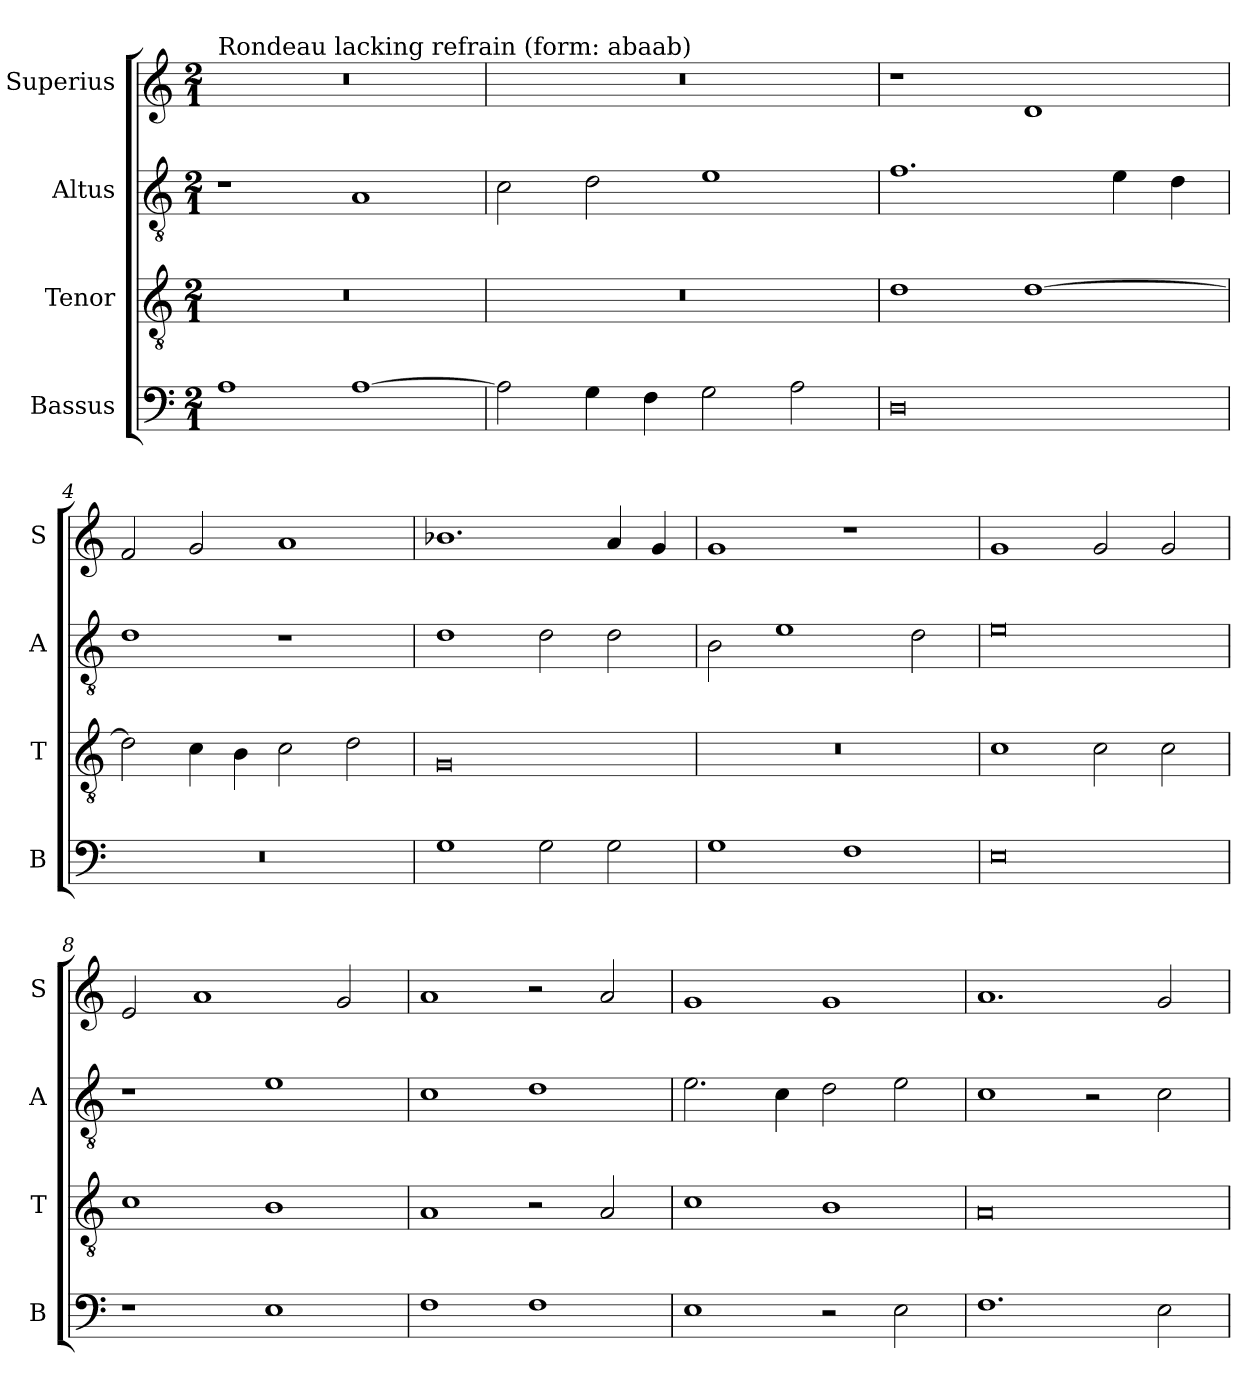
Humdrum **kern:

**kern	**kern	**kern	**kern
*part4	*part3	*part2	*part1
*staff4	*staff3	*staff2	*staff1
*I"Bassus	*I"Tenor	*I"Altus	*I"Superius
*I'B	*I'T	*I'A	*I'S
*clefF4	*clefGv2	*clefGv2	*clefG2
*k[]	*k[]	*k[]	*k[]
*M2/1	*M2/1	*M2/1	*M2/1
=1	=1	=1	=1
!	!	!	!LO:TX:a:t=Rondeau lacking refrain (form&colon; abaab)
1A	0r	1r	0r
[1A	.	1A	.
=2	=2	=2	=2
2A\]	0r	2c\	0r
4G\	.	2d\	.
4F\	.	.	.
2G\	.	1e	.
2A\	.	.	.
=3	=3	=3	=3
0D	1d	1.f	1r
.	[1d	.	1d
.	.	4e\	.
.	.	4d\	.
=4	=4	=4	=4
0r	2d\]	1d	2f/
.	4c\	.	2g/
.	4B\	.	.
.	2c\	1r	1a
.	2d\	.	.
=5	=5	=5	=5
1G	0G	1d	1.b-X
2G\	.	2d\	.
2G\	.	2d\	4a/
.	.	.	4g/
=6	=6	=6	=6
1G	0r	2B\	1g
.	.	1e	.
1F	.	.	1r
.	.	2d\	.
=7	=7	=7	=7
0E	1c	0e	1g
.	2c\	.	2g/
.	2c\	.	2g/
=8	=8	=8	=8
1r	1c	1r	2e/
.	.	.	1a
1E	1B	1e	.
.	.	.	2g/
=9	=9	=9	=9
1F	1A	1c	1a
1F	2r	1d	2r
.	2A/	.	2a/
=10	=10	=10	=10
1E	1c	2.e\	1g
.	.	4c\	.
2r	1B	2d\	1g
2E\	.	2e\	.
=11	=11	=11	=11
1.F	0A	1c	1.a
.	.	2r	.
2E\	.	2c\	2g/
=	=	=	=
*-	*-	*-	*-
